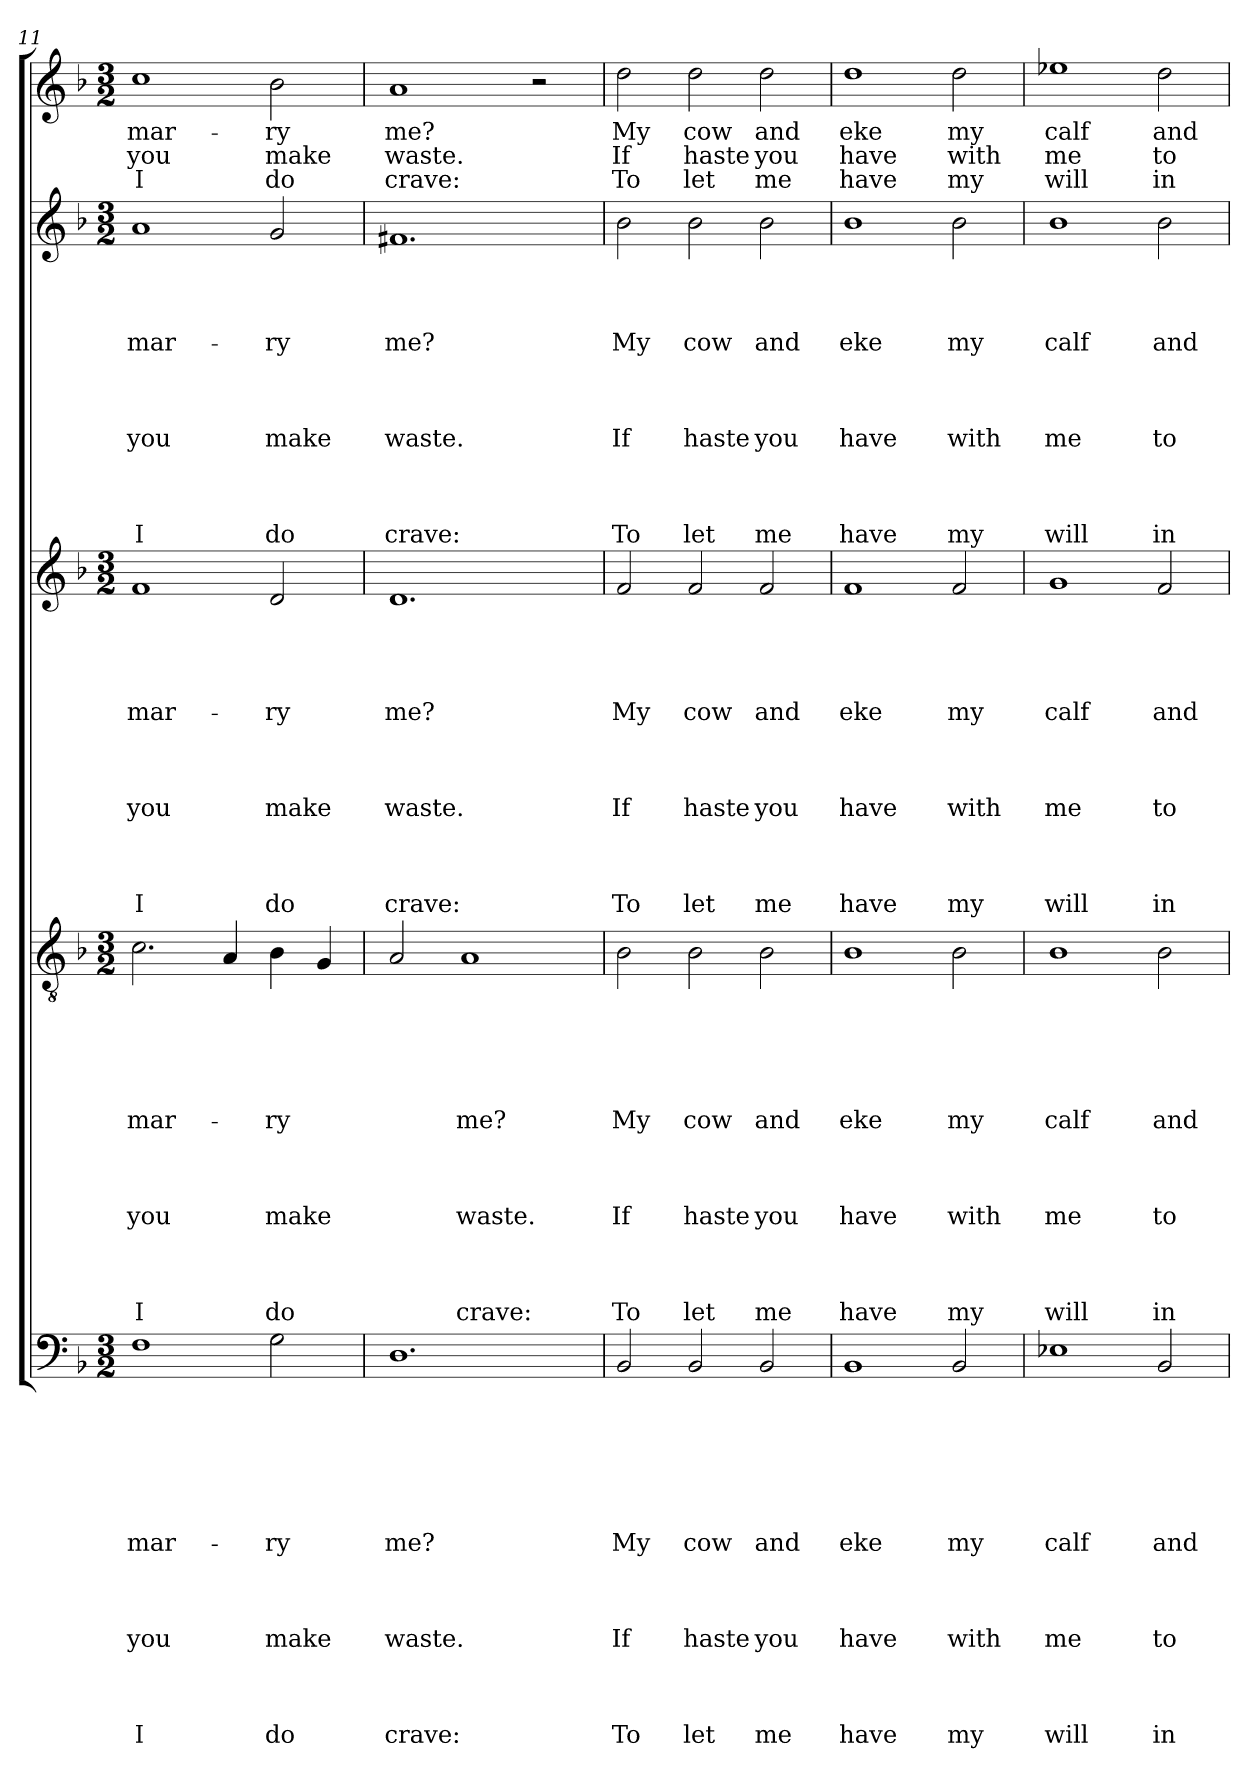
**kern	**text	**text	**text	**text	**text	**text	**text	**text	**text	**text	**text	**text	**text	**text	**text	**kern	**text	**text	**text	**text	**text	**text	**text	**text	**text	**text	**text	**text	**text	**text	**kern	**text	**text	**text	**text	**text	**text	**text	**text	**text	**text	**text	**text	**text	**kern	**text	**text	**text	**text	**text	**text	**text	**text	**text	**text	**text	**text	**kern	**text	**text	**text
*part5	*part5	*part5	*part5	*part5	*part5	*part5	*part5	*part5	*part5	*part5	*part5	*part5	*part5	*part5	*part5	*part4	*part4	*part4	*part4	*part4	*part4	*part4	*part4	*part4	*part4	*part4	*part4	*part4	*part4	*part4	*part3	*part3	*part3	*part3	*part3	*part3	*part3	*part3	*part3	*part3	*part3	*part3	*part3	*part3	*part2	*part2	*part2	*part2	*part2	*part2	*part2	*part2	*part2	*part2	*part2	*part2	*part2	*part1	*part1	*part1	*part1
*staff5	*staff5	*staff5	*staff5	*staff5	*staff5	*staff5	*staff5	*staff5	*staff5	*staff5	*staff5	*staff5	*staff5	*staff5	*staff5	*staff4	*staff4	*staff4	*staff4	*staff4	*staff4	*staff4	*staff4	*staff4	*staff4	*staff4	*staff4	*staff4	*staff4	*staff4	*staff3	*staff3	*staff3	*staff3	*staff3	*staff3	*staff3	*staff3	*staff3	*staff3	*staff3	*staff3	*staff3	*staff3	*staff2	*staff2	*staff2	*staff2	*staff2	*staff2	*staff2	*staff2	*staff2	*staff2	*staff2	*staff2	*staff2	*staff1	*staff1	*staff1	*staff1
*clefF4	*	*	*	*	*	*	*	*	*	*	*	*	*	*	*	*clefGv2	*	*	*	*	*	*	*	*	*	*	*	*	*	*	*clefG2	*	*	*	*	*	*	*	*	*	*	*	*	*	*clefG2	*	*	*	*	*	*	*	*	*	*	*	*	*clefG2	*	*	*
*k[b-]	*	*	*	*	*	*	*	*	*	*	*	*	*	*	*	*k[b-]	*	*	*	*	*	*	*	*	*	*	*	*	*	*	*k[b-]	*	*	*	*	*	*	*	*	*	*	*	*	*	*k[b-]	*	*	*	*	*	*	*	*	*	*	*	*	*k[b-]	*	*	*
*F:	*	*	*	*	*	*	*	*	*	*	*	*	*	*	*	*F:	*	*	*	*	*	*	*	*	*	*	*	*	*	*	*F:	*	*	*	*	*	*	*	*	*	*	*	*	*	*F:	*	*	*	*	*	*	*	*	*	*	*	*	*F:	*	*	*
*M3/2	*	*	*	*	*	*	*	*	*	*	*	*	*	*	*	*M3/2	*	*	*	*	*	*	*	*	*	*	*	*	*	*	*M3/2	*	*	*	*	*	*	*	*	*	*	*	*	*	*M3/2	*	*	*	*	*	*	*	*	*	*	*	*	*M3/2	*	*	*
=11	=11	=11	=11	=11	=11	=11	=11	=11	=11	=11	=11	=11	=11	=11	=11	=11	=11	=11	=11	=11	=11	=11	=11	=11	=11	=11	=11	=11	=11	=11	=11	=11	=11	=11	=11	=11	=11	=11	=11	=11	=11	=11	=11	=11	=11	=11	=11	=11	=11	=11	=11	=11	=11	=11	=11	=11	=11	=11	=11	=11	=11
1F	.	.	.	.	.	.	mar-	.	.	.	you	.	.	.	I	2.c\	.	.	.	.	.	mar-	.	.	.	you	.	.	.	I	1f	.	.	.	.	mar-	.	.	.	you	.	.	.	I	1a	.	.	.	mar-	.	.	.	you	.	.	.	I	1cc	mar-	you	I
.	.	.	.	.	.	.	.	.	.	.	.	.	.	.	.	4A/	.	.	.	.	.	.	.	.	.	.	.	.	.	.	.	.	.	.	.	.	.	.	.	.	.	.	.	.	.	.	.	.	.	.	.	.	.	.	.	.	.	.	.	.	.
2G\	.	.	.	.	.	.	-ry	.	.	.	make	.	.	.	do	4B-\	.	.	.	.	.	-ry	.	.	.	make	.	.	.	do	2d/	.	.	.	.	-ry	.	.	.	make	.	.	.	do	2g/	.	.	.	-ry	.	.	.	make	.	.	.	do	2b-\	-ry	make	do
.	.	.	.	.	.	.	.	.	.	.	.	.	.	.	.	4G/	.	.	.	.	.	.	.	.	.	.	.	.	.	.	.	.	.	.	.	.	.	.	.	.	.	.	.	.	.	.	.	.	.	.	.	.	.	.	.	.	.	.	.	.	.
=12	=12	=12	=12	=12	=12	=12	=12	=12	=12	=12	=12	=12	=12	=12	=12	=12	=12	=12	=12	=12	=12	=12	=12	=12	=12	=12	=12	=12	=12	=12	=12	=12	=12	=12	=12	=12	=12	=12	=12	=12	=12	=12	=12	=12	=12	=12	=12	=12	=12	=12	=12	=12	=12	=12	=12	=12	=12	=12	=12	=12	=12
1.D	.	.	.	.	.	.	me?	.	.	.	waste.	.	.	.	crave:	2A/	.	.	.	.	.	.	.	.	.	.	.	.	.	.	1.d	.	.	.	.	me?	.	.	.	waste.	.	.	.	crave:	1.f#X	.	.	.	me?	.	.	.	waste.	.	.	.	crave:	1a	me?	waste.	crave:
.	.	.	.	.	.	.	.	.	.	.	.	.	.	.	.	1A	.	.	.	.	.	me?	.	.	.	waste.	.	.	.	crave:	.	.	.	.	.	.	.	.	.	.	.	.	.	.	.	.	.	.	.	.	.	.	.	.	.	.	.	.	.	.	.
.	.	.	.	.	.	.	.	.	.	.	.	.	.	.	.	.	.	.	.	.	.	.	.	.	.	.	.	.	.	.	.	.	.	.	.	.	.	.	.	.	.	.	.	.	.	.	.	.	.	.	.	.	.	.	.	.	.	2r	.	.	.
!!LO:PB:g=z
=13	=13	=13	=13	=13	=13	=13	=13	=13	=13	=13	=13	=13	=13	=13	=13	=13	=13	=13	=13	=13	=13	=13	=13	=13	=13	=13	=13	=13	=13	=13	=13	=13	=13	=13	=13	=13	=13	=13	=13	=13	=13	=13	=13	=13	=13	=13	=13	=13	=13	=13	=13	=13	=13	=13	=13	=13	=13	=13	=13	=13	=13
2BB-/	.	.	.	.	.	.	My	.	.	.	If	.	.	.	To	2B-\	.	.	.	.	.	My	.	.	.	If	.	.	.	To	2f/	.	.	.	.	My	.	.	.	If	.	.	.	To	2b-\	.	.	.	My	.	.	.	If	.	.	.	To	2dd\	My	If	To
2BB-/	.	.	.	.	.	.	cow	.	.	.	haste	.	.	.	let	2B-\	.	.	.	.	.	cow	.	.	.	haste	.	.	.	let	2f/	.	.	.	.	cow	.	.	.	haste	.	.	.	let	2b-\	.	.	.	cow	.	.	.	haste	.	.	.	let	2dd\	cow	haste	let
2BB-/	.	.	.	.	.	.	and	.	.	.	you	.	.	.	me	2B-\	.	.	.	.	.	and	.	.	.	you	.	.	.	me	2f/	.	.	.	.	and	.	.	.	you	.	.	.	me	2b-\	.	.	.	and	.	.	.	you	.	.	.	me	2dd\	and	you	me
=14	=14	=14	=14	=14	=14	=14	=14	=14	=14	=14	=14	=14	=14	=14	=14	=14	=14	=14	=14	=14	=14	=14	=14	=14	=14	=14	=14	=14	=14	=14	=14	=14	=14	=14	=14	=14	=14	=14	=14	=14	=14	=14	=14	=14	=14	=14	=14	=14	=14	=14	=14	=14	=14	=14	=14	=14	=14	=14	=14	=14	=14
1BB-	.	.	.	.	.	.	eke	.	.	.	have	.	.	.	have	1B-	.	.	.	.	.	eke	.	.	.	have	.	.	.	have	1f	.	.	.	.	eke	.	.	.	have	.	.	.	have	1b-	.	.	.	eke	.	.	.	have	.	.	.	have	1dd	eke	have	have
2BB-/	.	.	.	.	.	.	my	.	.	.	with	.	.	.	my	2B-\	.	.	.	.	.	my	.	.	.	with	.	.	.	my	2f/	.	.	.	.	my	.	.	.	with	.	.	.	my	2b-\	.	.	.	my	.	.	.	with	.	.	.	my	2dd\	my	with	my
=15	=15	=15	=15	=15	=15	=15	=15	=15	=15	=15	=15	=15	=15	=15	=15	=15	=15	=15	=15	=15	=15	=15	=15	=15	=15	=15	=15	=15	=15	=15	=15	=15	=15	=15	=15	=15	=15	=15	=15	=15	=15	=15	=15	=15	=15	=15	=15	=15	=15	=15	=15	=15	=15	=15	=15	=15	=15	=15	=15	=15	=15
1E-X	.	.	.	.	.	.	calf	.	.	.	me	.	.	.	will	1B-	.	.	.	.	.	calf	.	.	.	me	.	.	.	will	1g	.	.	.	.	calf	.	.	.	me	.	.	.	will	1b-	.	.	.	calf	.	.	.	me	.	.	.	will	1ee-X	calf	me	will
2BB-/	.	.	.	.	.	.	and	.	.	.	to	.	.	.	in	2B-\	.	.	.	.	.	and	.	.	.	to	.	.	.	in	2f/	.	.	.	.	and	.	.	.	to	.	.	.	in	2b-\	.	.	.	and	.	.	.	to	.	.	.	in	2dd\	and	to	in
=	=	=	=	=	=	=	=	=	=	=	=	=	=	=	=	=	=	=	=	=	=	=	=	=	=	=	=	=	=	=	=	=	=	=	=	=	=	=	=	=	=	=	=	=	=	=	=	=	=	=	=	=	=	=	=	=	=	=	=	=	=
*-	*-	*-	*-	*-	*-	*-	*-	*-	*-	*-	*-	*-	*-	*-	*-	*-	*-	*-	*-	*-	*-	*-	*-	*-	*-	*-	*-	*-	*-	*-	*-	*-	*-	*-	*-	*-	*-	*-	*-	*-	*-	*-	*-	*-	*-	*-	*-	*-	*-	*-	*-	*-	*-	*-	*-	*-	*-	*-	*-	*-	*-
